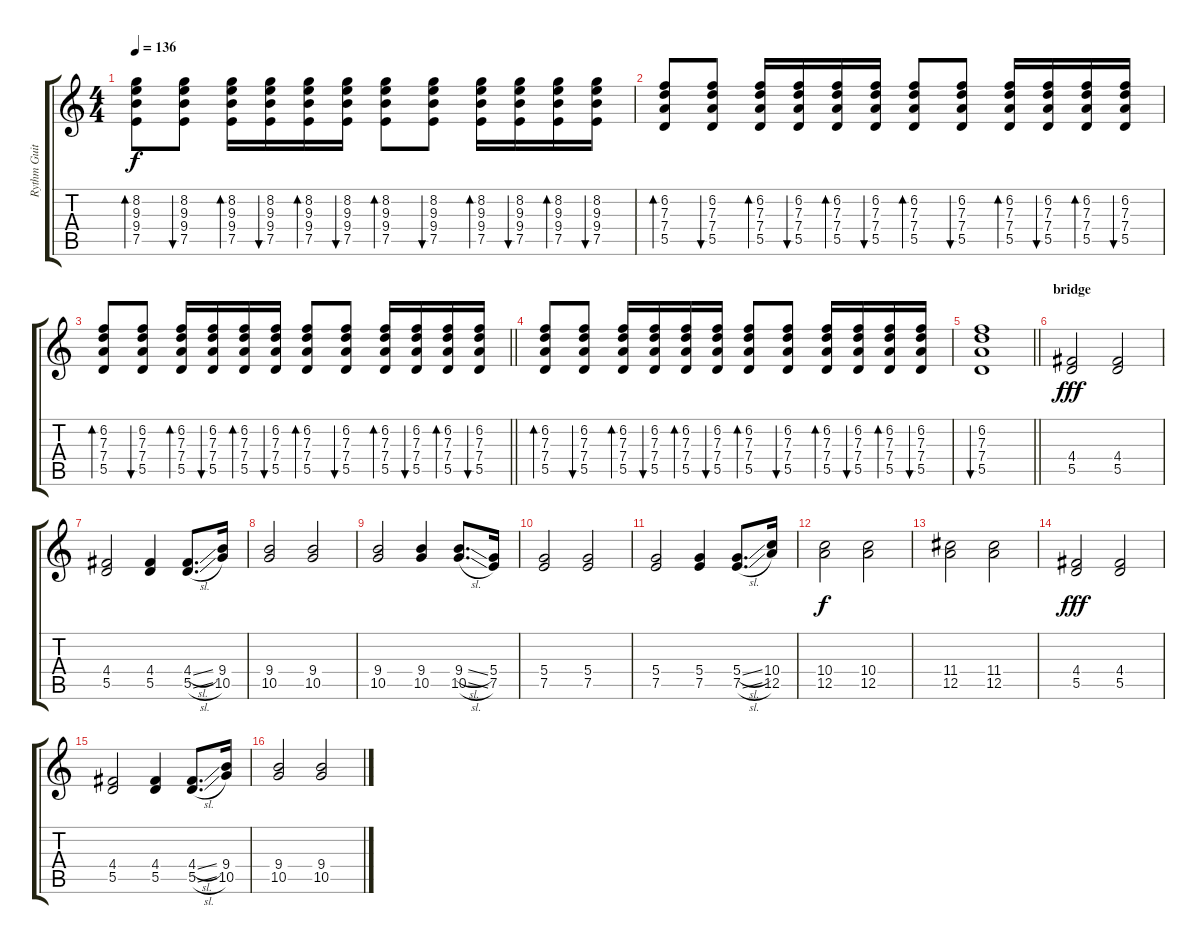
\track ("Rythm Guitar" "Rythm Guit") {instrument electricguitarclean}
\staff {score tabs}
\tuning (E4 B3 G3 D3 A2 E2) {hide}
\ts (4 4)
\tempo 136
\clef g2
\ks c
(8.2 9.3 9.4 7.5).8{bd 120 dy f} (8.2 9.3 9.4 7.5).8{bu 120} (8.2 9.3 9.4 7.5).16{bd 120} (8.2 9.3 9.4 7.5).16{bu 120} (8.2 9.3 9.4 7.5).16{bd 120} (8.2 9.3 9.4 7.5).16{bu 120} (8.2 9.3 9.4 7.5).8{bd 120} (8.2 9.3 9.4 7.5).8{bu 120} (8.2 9.3 9.4 7.5).16{bd 120} (8.2 9.3 9.4 7.5).16{bu 120} (8.2 9.3 9.4 7.5).16{bd 120} (8.2 9.3 9.4 7.5).16{bu 120} |
(6.2 7.3 7.4 5.5).8{bd 120} (6.2 7.3 7.4 5.5).8{bu 120} (6.2 7.3 7.4 5.5).16{bd 120} (6.2 7.3 7.4 5.5).16{bu 120} (6.2 7.3 7.4 5.5).16{bd 120} (6.2 7.3 7.4 5.5).16{bu 120} (6.2 7.3 7.4 5.5).8{bd 120} (6.2 7.3 7.4 5.5).8{bu 120} (6.2 7.3 7.4 5.5).16{bd 120} (6.2 7.3 7.4 5.5).16{bu 120} (6.2 7.3 7.4 5.5).16{bd 120} (6.2 7.3 7.4 5.5).16{bu 120} |
\barLineRight lightlight
(6.2 7.3 7.4 5.5).8{bd 120} (6.2 7.3 7.4 5.5).8{bu 120} (6.2 7.3 7.4 5.5).16{bd 120} (6.2 7.3 7.4 5.5).16{bu 120} (6.2 7.3 7.4 5.5).16{bd 120} (6.2 7.3 7.4 5.5).16{bu 120} (6.2 7.3 7.4 5.5).8{bd 120} (6.2 7.3 7.4 5.5).8{bu 120} (6.2 7.3 7.4 5.5).16{bd 120} (6.2 7.3 7.4 5.5).16{bu 120} (6.2 7.3 7.4 5.5).16{bd 120} (6.2 7.3 7.4 5.5).16{bu 120} |
(6.2 7.3 7.4 5.5).8{bd 120} (6.2 7.3 7.4 5.5).8{bu 120} (6.2 7.3 7.4 5.5).16{bd 120} (6.2 7.3 7.4 5.5).16{bu 120} (6.2 7.3 7.4 5.5).16{bd 120} (6.2 7.3 7.4 5.5).16{bu 120} (6.2 7.3 7.4 5.5).8{bd 120} (6.2 7.3 7.4 5.5).8{bu 120} (6.2 7.3 7.4 5.5).16{bd 120} (6.2 7.3 7.4 5.5).16{bu 120} (6.2 7.3 7.4 5.5).16{bd 120} (6.2 7.3 7.4 5.5).16{bu 120} |
\barLineRight lightlight
(6.2 7.3 7.4 5.5).1{bu 120} |
\section ("" "bridge")
(4.4 5.5).2{dy fff} (4.4 5.5).2 |
(4.4 5.5).2 (4.4 5.5).4 (4.4{sl} 5.5{sl}).8{d} (9.4 10.5).16 |
(9.4 10.5).2 (9.4 10.5).2 |
(9.4 10.5).2 (9.4 10.5).4 (9.4{sl} 10.5{sl}).8{d} (5.4 7.5).16 |
(5.4 7.5).2 (5.4 7.5).2 |
(5.4 7.5).2 (5.4 7.5).4 (5.4{sl} 7.5{sl}).8{d} (10.4 12.5).16 |
(10.4 12.5).2{dy f} (10.4 12.5).2 |
(11.4 12.5).2 (11.4 12.5).2 |
(4.4 5.5).2{dy fff} (4.4 5.5).2 |
(4.4 5.5).2 (4.4 5.5).4 (4.4{sl} 5.5{sl}).8{d} (9.4 10.5).16 |
(9.4 10.5).2 (9.4 10.5).2
